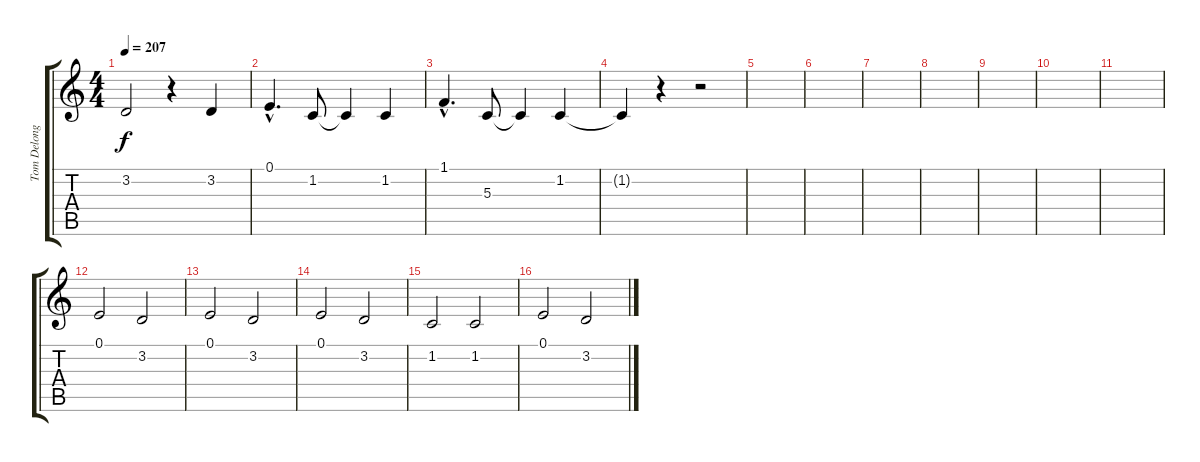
\track ("Tom Delong (Vocals)" "Tom Delong") {instrument lead2sawtooth}
\staff {score tabs}
\tuning (E4 B3 G3 D3 A2 E2) {hide}
\ts (4 4)
\tempo 207
\clef g2
\ks c
3.2.2{dy f} r.4 3.2.4 |
0.1{hac}.4{d} 1.2.8 1.2{t}.4 1.2.4 |
1.1{hac}.4{d} 5.3.8 5.3{t}.4 1.2.4 |
1.2{t}.4 r.4 r.2 |
|
|
|
|
|
|
|
0.1.2 3.2.2 |
0.1.2 3.2.2 |
0.1.2 3.2.2 |
1.2.2 1.2.2 |
0.1.2 3.2.2
